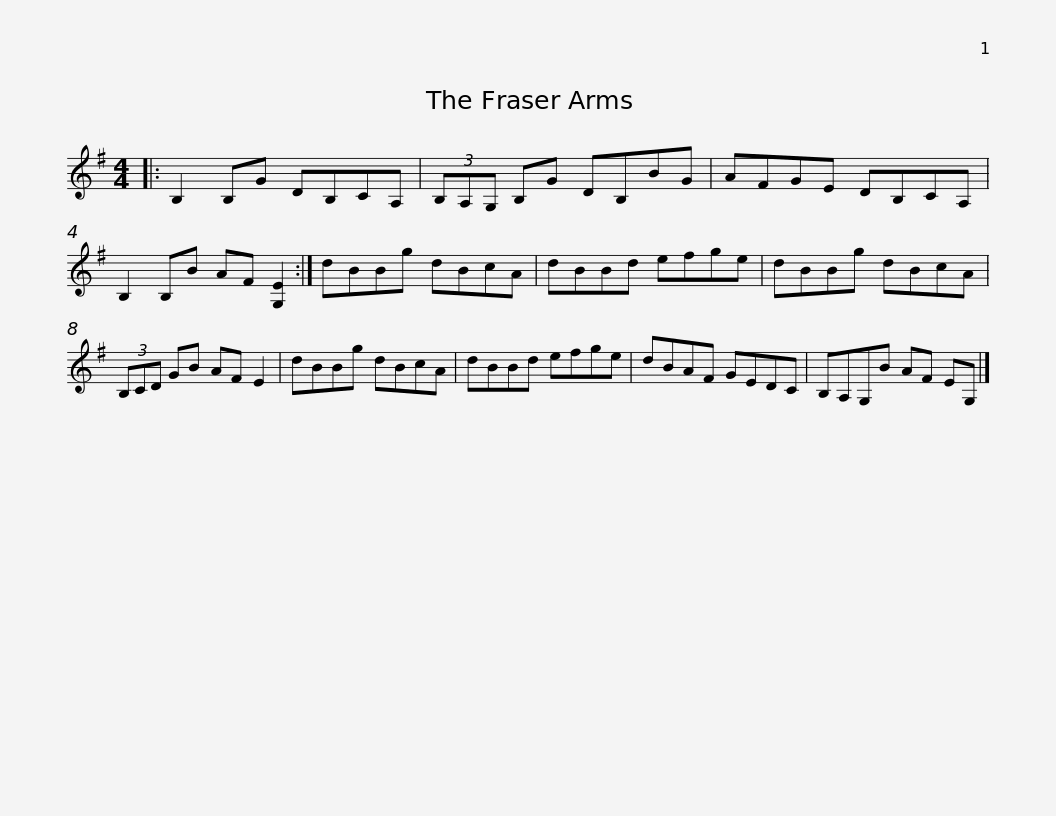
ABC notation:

X:1
L:1/8
M:4/4
I:linebreak $
K:G
V:1 treble
V:1
|: B,2 B,G DB,CA, | (3B,A,G, B,G DB,BG | AFGE DB,CA, | B,2 B,B AF [G,E]2 :| dBBg dBcA |$ %5
 dBBd efge | dBBg dBcA | (3B,CD GB AF E2 | dBBg dBcA | dBBd efge |$ %10
 dBAF GEDC | B,A,G,B AF EG, |] %12
